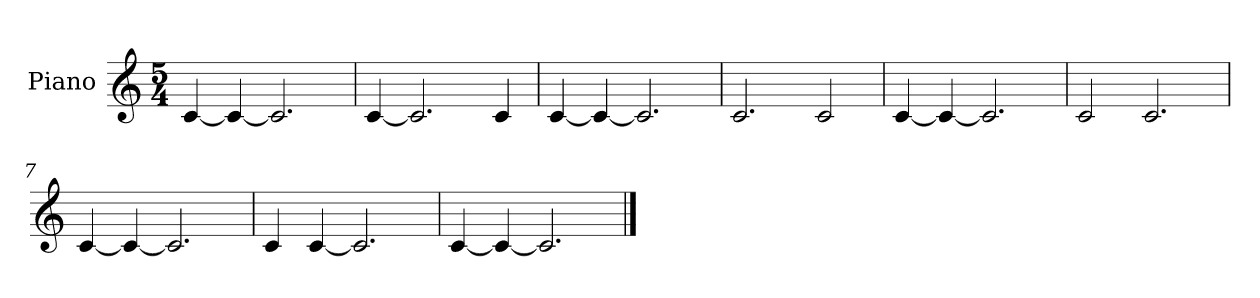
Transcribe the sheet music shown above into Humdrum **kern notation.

**kern
*part1
*staff1
*I"Piano
*I'Pno.
*clefG2
*k[]
*M5/4
*MM80
=1
[4c/
4c/_
2.c/]
=2
[4c/
2.c/]
4c/
=3
[4c/
4c/_
2.c/]
=4
2.c/
2c/
=5
[4c/
4c/_
2.c/]
=6
2c/
2.c/
=7
[4c/
4c/_
2.c/]
=8
4c/
[4c/
2.c/]
=9
[4c/
4c/_
2.c/]
==
*-
